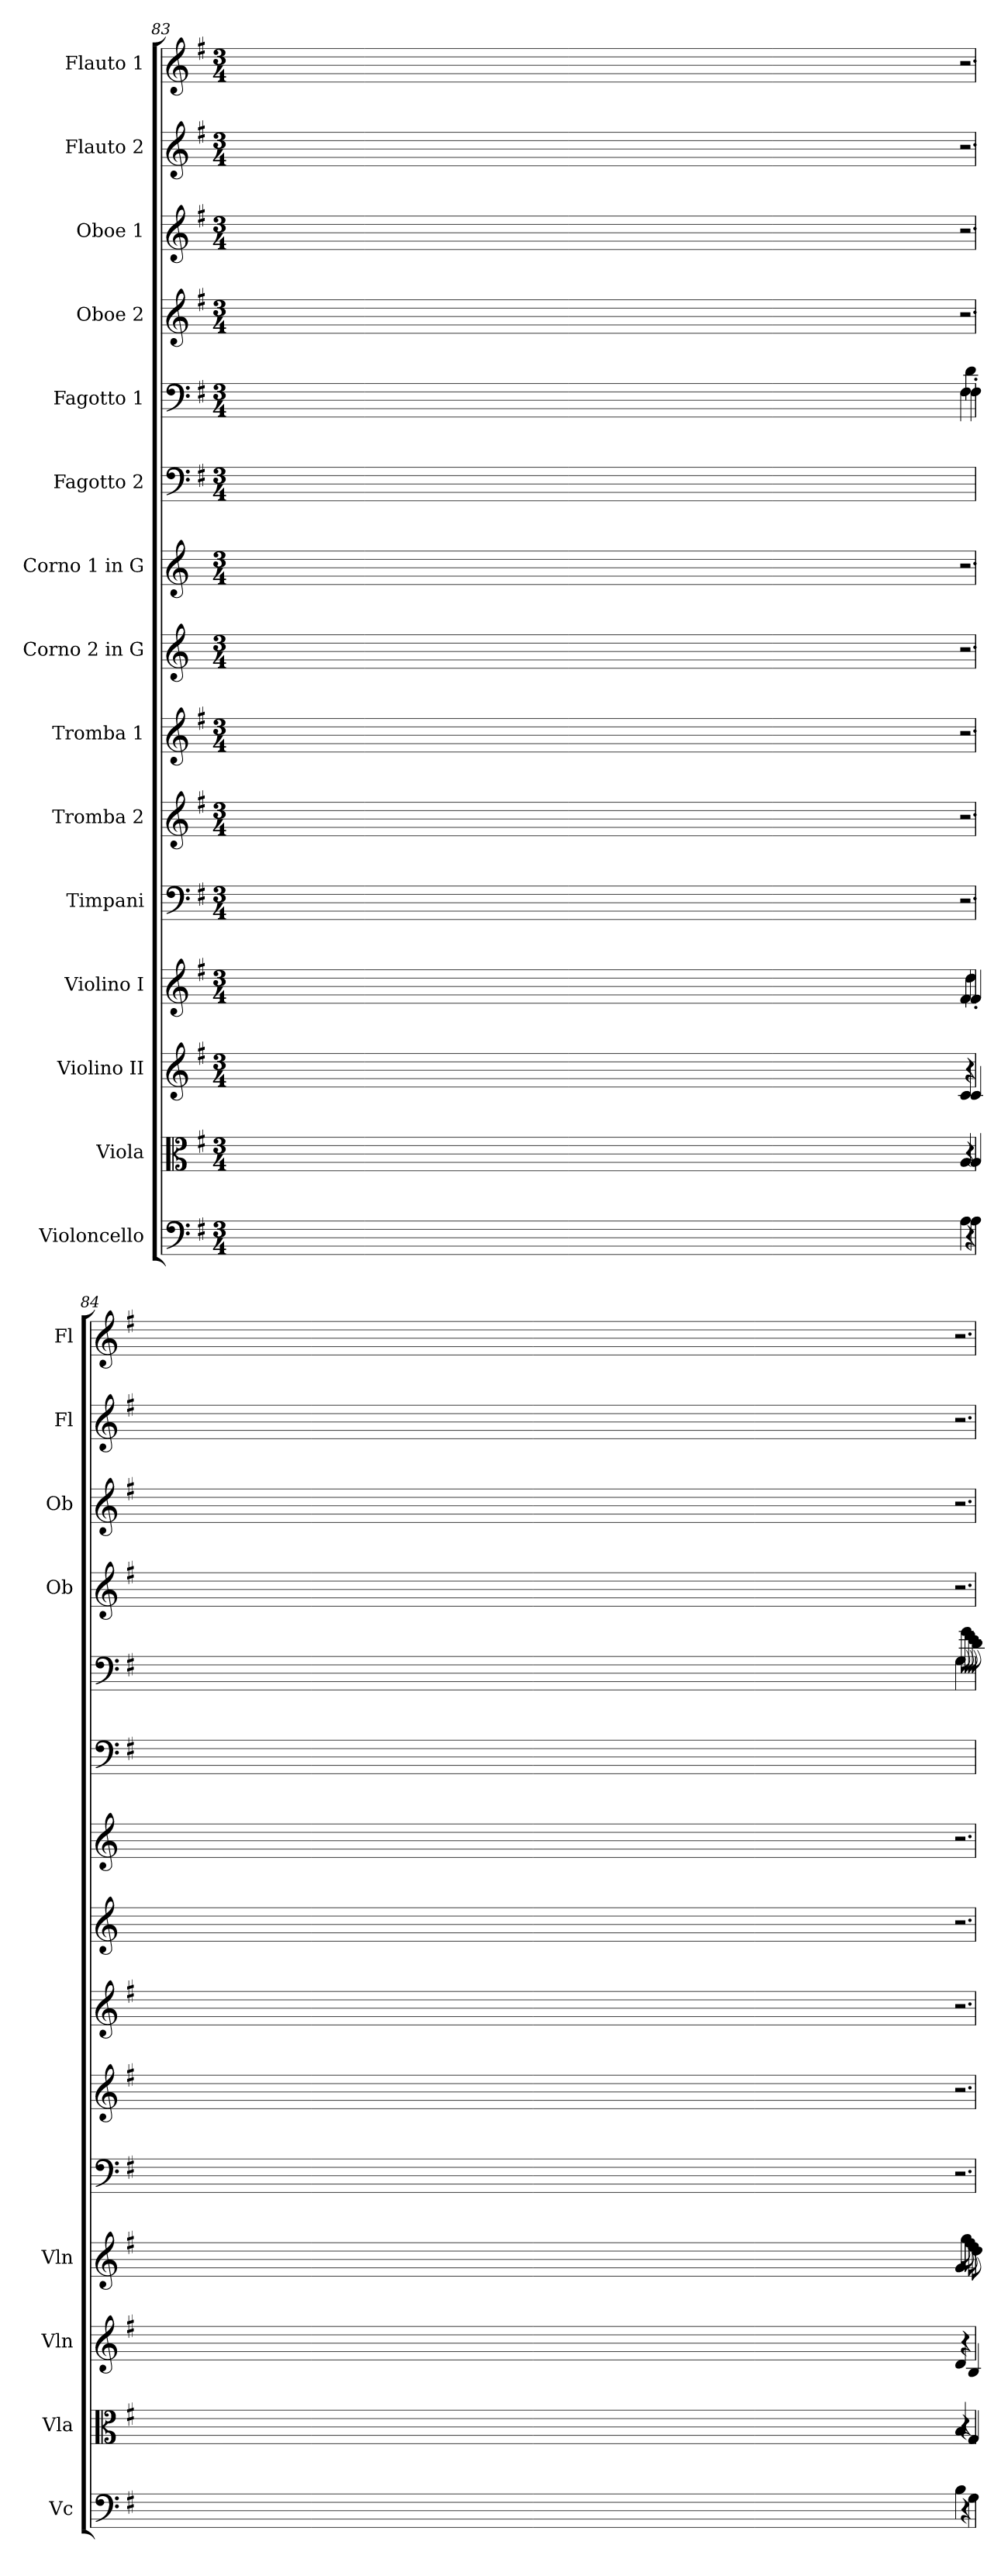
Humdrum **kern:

**kern	**kern	**kern	**kern	**kern	**kern	**kern	**kern	**kern	**kern	**kern	**kern	**kern	**kern	**kern
*part15	*part14	*part13	*part12	*part11	*part10	*part9	*part8	*part7	*part6	*part5	*part4	*part3	*part2	*part1
*staff15	*staff14	*staff13	*staff12	*staff11	*staff10	*staff9	*staff8	*staff7	*staff6	*staff5	*staff4	*staff3	*staff2	*staff1
*I"Violoncello	*I"Viola	*I"Violino II	*I"Violino I	*I"Timpani	*I"Tromba 2	*I"Tromba 1	*I"Corno 2 in G	*I"Corno 1 in G	*I"Fagotto 2	*I"Fagotto 1	*I"Oboe 2	*I"Oboe 1	*I"Flauto 2	*I"Flauto 1
*I'Vc	*I'Vla	*I'Vln	*I'Vln	*	*	*	*	*	*	*	*I'Ob	*I'Ob	*I'Fl	*I'Fl
*clefF4	*clefC3	*clefG2	*clefG2	*clefF4	*clefG2	*clefG2	*clefG2	*clefG2	*clefF4	*clefF4	*clefG2	*clefG2	*clefG2	*clefG2
*	*	*	*	*	*ITrd1c2	*ITrd1c2	*ITrd-4c-7	*ITrd-4c-7	*	*	*	*	*	*
*k[f#]	*k[f#]	*k[f#]	*k[f#]	*k[f#]	*k[b-]	*k[b-]	*k[f#]	*k[f#]	*k[f#]	*k[f#]	*k[f#]	*k[f#]	*k[f#]	*k[f#]
*G:	*G:	*G:	*G:	*G:	*F:	*F:	*G:	*G:	*G:	*G:	*G:	*G:	*G:	*G:
*M3/4	*M3/4	*M3/4	*M3/4	*M3/4	*M3/4	*M3/4	*M3/4	*M3/4	*M3/4	*M3/4	*M3/4	*M3/4	*M3/4	*M3/4
=83	=83	=83	=83	=83	=83	=83	=83	=83	=83	=83	=83	=83	=83	=83
1ryy	1ryy	1ryy	1ryy	1ryy	1ryy	1ryy	1ryy	1ryy	1ryy	1ryy	1ryy	1ryy	1ryy	1ryy
1ryy	1ryy	1ryy	1ryy	1ryy	1ryy	1ryy	1ryy	1ryy	1ryy	1ryy	1ryy	1ryy	1ryy	1ryy
1ryy	1ryy	1ryy	1ryy	1ryy	1ryy	1ryy	1ryy	1ryy	1ryy	1ryy	1ryy	1ryy	1ryy	1ryy
1ryy	1ryy	1ryy	1ryy	1ryy	1ryy	1ryy	1ryy	1ryy	1ryy	1ryy	1ryy	1ryy	1ryy	1ryy
1ryy	1ryy	1ryy	1ryy	1ryy	1ryy	1ryy	1ryy	1ryy	1ryy	1ryy	1ryy	1ryy	1ryy	1ryy
1ryy	1ryy	1ryy	1ryy	1ryy	1ryy	1ryy	1ryy	1ryy	1ryy	1ryy	1ryy	1ryy	1ryy	1ryy
1ryy	1ryy	1ryy	1ryy	1ryy	1ryy	1ryy	1ryy	1ryy	1ryy	1ryy	1ryy	1ryy	1ryy	1ryy
1ryy	1ryy	1ryy	1ryy	1ryy	1ryy	1ryy	1ryy	1ryy	1ryy	1ryy	1ryy	1ryy	1ryy	1ryy
1ryy	1ryy	1ryy	1ryy	1ryy	1ryy	1ryy	1ryy	1ryy	1ryy	1ryy	1ryy	1ryy	1ryy	1ryy
1ryy	1ryy	1ryy	1ryy	1ryy	1ryy	1ryy	1ryy	1ryy	1ryy	1ryy	1ryy	1ryy	1ryy	1ryy
1ryy	1ryy	1ryy	1ryy	1ryy	1ryy	1ryy	1ryy	1ryy	1ryy	1ryy	1ryy	1ryy	1ryy	1ryy
1ryy	1ryy	1ryy	1ryy	1ryy	1ryy	1ryy	1ryy	1ryy	1ryy	1ryy	1ryy	1ryy	1ryy	1ryy
1ryy	1ryy	1ryy	1ryy	1ryy	1ryy	1ryy	1ryy	1ryy	1ryy	1ryy	1ryy	1ryy	1ryy	1ryy
1ryy	1ryy	1ryy	1ryy	1ryy	1ryy	1ryy	1ryy	1ryy	1ryy	1ryy	1ryy	1ryy	1ryy	1ryy
1ryy	1ryy	1ryy	1ryy	1ryy	1ryy	1ryy	1ryy	1ryy	1ryy	1ryy	1ryy	1ryy	1ryy	1ryy
1ryy	1ryy	1ryy	1ryy	1ryy	1ryy	1ryy	1ryy	1ryy	1ryy	1ryy	1ryy	1ryy	1ryy	1ryy
1ryy	1ryy	1ryy	1ryy	1ryy	1ryy	1ryy	1ryy	1ryy	1ryy	1ryy	1ryy	1ryy	1ryy	1ryy
1ryy	1ryy	1ryy	1ryy	1ryy	1ryy	1ryy	1ryy	1ryy	1ryy	1ryy	1ryy	1ryy	1ryy	1ryy
1ryy	1ryy	1ryy	1ryy	1ryy	1ryy	1ryy	1ryy	1ryy	1ryy	1ryy	1ryy	1ryy	1ryy	1ryy
1ryy	1ryy	1ryy	1ryy	1ryy	1ryy	1ryy	1ryy	1ryy	1ryy	1ryy	1ryy	1ryy	1ryy	1ryy
1ryy	1ryy	1ryy	1ryy	1ryy	1ryy	1ryy	1ryy	1ryy	1ryy	1ryy	1ryy	1ryy	1ryy	1ryy
1ryy	1ryy	1ryy	1ryy	1ryy	1ryy	1ryy	1ryy	1ryy	1ryy	1ryy	1ryy	1ryy	1ryy	1ryy
1ryy	1ryy	1ryy	1ryy	1ryy	1ryy	1ryy	1ryy	1ryy	1ryy	1ryy	1ryy	1ryy	1ryy	1ryy
1ryy	1ryy	1ryy	1ryy	1ryy	1ryy	1ryy	1ryy	1ryy	1ryy	1ryy	1ryy	1ryy	1ryy	1ryy
1ryy	1ryy	1ryy	1ryy	1ryy	1ryy	1ryy	1ryy	1ryy	1ryy	1ryy	1ryy	1ryy	1ryy	1ryy
1ryy	1ryy	1ryy	1ryy	1ryy	1ryy	1ryy	1ryy	1ryy	1ryy	1ryy	1ryy	1ryy	1ryy	1ryy
1ryy	1ryy	1ryy	1ryy	1ryy	1ryy	1ryy	1ryy	1ryy	1ryy	1ryy	1ryy	1ryy	1ryy	1ryy
1ryy	1ryy	1ryy	1ryy	1ryy	1ryy	1ryy	1ryy	1ryy	1ryy	1ryy	1ryy	1ryy	1ryy	1ryy
1ryy	1ryy	1ryy	1ryy	1ryy	1ryy	1ryy	1ryy	1ryy	1ryy	1ryy	1ryy	1ryy	1ryy	1ryy
1ryy	1ryy	1ryy	1ryy	1ryy	1ryy	1ryy	1ryy	1ryy	1ryy	1ryy	1ryy	1ryy	1ryy	1ryy
1ryy	1ryy	1ryy	1ryy	1ryy	1ryy	1ryy	1ryy	1ryy	1ryy	1ryy	1ryy	1ryy	1ryy	1ryy
1ryy	1ryy	1ryy	1ryy	1ryy	1ryy	1ryy	1ryy	1ryy	1ryy	1ryy	1ryy	1ryy	1ryy	1ryy
1ryy	1ryy	1ryy	1ryy	1ryy	1ryy	1ryy	1ryy	1ryy	1ryy	1ryy	1ryy	1ryy	1ryy	1ryy
1ryy	1ryy	1ryy	1ryy	1ryy	1ryy	1ryy	1ryy	1ryy	1ryy	1ryy	1ryy	1ryy	1ryy	1ryy
1ryy	1ryy	1ryy	1ryy	1ryy	1ryy	1ryy	1ryy	1ryy	1ryy	1ryy	1ryy	1ryy	1ryy	1ryy
1ryy	1ryy	1ryy	1ryy	1ryy	1ryy	1ryy	1ryy	1ryy	1ryy	1ryy	1ryy	1ryy	1ryy	1ryy
1ryy	1ryy	1ryy	1ryy	1ryy	1ryy	1ryy	1ryy	1ryy	1ryy	1ryy	1ryy	1ryy	1ryy	1ryy
1ryy	1ryy	1ryy	1ryy	1ryy	1ryy	1ryy	1ryy	1ryy	1ryy	1ryy	1ryy	1ryy	1ryy	1ryy
1ryy	1ryy	1ryy	1ryy	1ryy	1ryy	1ryy	1ryy	1ryy	1ryy	1ryy	1ryy	1ryy	1ryy	1ryy
1ryy	1ryy	1ryy	1ryy	1ryy	1ryy	1ryy	1ryy	1ryy	1ryy	1ryy	1ryy	1ryy	1ryy	1ryy
1ryy	1ryy	1ryy	1ryy	1ryy	1ryy	1ryy	1ryy	1ryy	1ryy	1ryy	1ryy	1ryy	1ryy	1ryy
1ryy	1ryy	1ryy	1ryy	1ryy	1ryy	1ryy	1ryy	1ryy	1ryy	1ryy	1ryy	1ryy	1ryy	1ryy
1ryy	1ryy	1ryy	1ryy	1ryy	1ryy	1ryy	1ryy	1ryy	1ryy	1ryy	1ryy	1ryy	1ryy	1ryy
1ryy	1ryy	1ryy	1ryy	1ryy	1ryy	1ryy	1ryy	1ryy	1ryy	1ryy	1ryy	1ryy	1ryy	1ryy
1ryy	1ryy	1ryy	1ryy	1ryy	1ryy	1ryy	1ryy	1ryy	1ryy	1ryy	1ryy	1ryy	1ryy	1ryy
1ryy	1ryy	1ryy	1ryy	1ryy	1ryy	1ryy	1ryy	1ryy	1ryy	1ryy	1ryy	1ryy	1ryy	1ryy
1ryy	1ryy	1ryy	1ryy	1ryy	1ryy	1ryy	1ryy	1ryy	1ryy	1ryy	1ryy	1ryy	1ryy	1ryy
1ryy	1ryy	1ryy	1ryy	1ryy	1ryy	1ryy	1ryy	1ryy	1ryy	1ryy	1ryy	1ryy	1ryy	1ryy
1ryy	1ryy	1ryy	1ryy	1ryy	1ryy	1ryy	1ryy	1ryy	1ryy	1ryy	1ryy	1ryy	1ryy	1ryy
1ryy	1ryy	1ryy	1ryy	1ryy	1ryy	1ryy	1ryy	1ryy	1ryy	1ryy	1ryy	1ryy	1ryy	1ryy
1ryy	1ryy	1ryy	1ryy	1ryy	1ryy	1ryy	1ryy	1ryy	1ryy	1ryy	1ryy	1ryy	1ryy	1ryy
1ryy	1ryy	1ryy	1ryy	1ryy	1ryy	1ryy	1ryy	1ryy	1ryy	1ryy	1ryy	1ryy	1ryy	1ryy
1ryy	1ryy	1ryy	1ryy	1ryy	1ryy	1ryy	1ryy	1ryy	1ryy	1ryy	1ryy	1ryy	1ryy	1ryy
1ryy	1ryy	1ryy	1ryy	1ryy	1ryy	1ryy	1ryy	1ryy	1ryy	1ryy	1ryy	1ryy	1ryy	1ryy
1ryy	1ryy	1ryy	1ryy	1ryy	1ryy	1ryy	1ryy	1ryy	1ryy	1ryy	1ryy	1ryy	1ryy	1ryy
1ryy	1ryy	1ryy	1ryy	1ryy	1ryy	1ryy	1ryy	1ryy	1ryy	1ryy	1ryy	1ryy	1ryy	1ryy
1ryy	1ryy	1ryy	1ryy	1ryy	1ryy	1ryy	1ryy	1ryy	1ryy	1ryy	1ryy	1ryy	1ryy	1ryy
1ryy	1ryy	1ryy	1ryy	1ryy	1ryy	1ryy	1ryy	1ryy	1ryy	1ryy	1ryy	1ryy	1ryy	1ryy
1ryy	1ryy	1ryy	1ryy	1ryy	1ryy	1ryy	1ryy	1ryy	1ryy	1ryy	1ryy	1ryy	1ryy	1ryy
1ryy	1ryy	1ryy	1ryy	1ryy	1ryy	1ryy	1ryy	1ryy	1ryy	1ryy	1ryy	1ryy	1ryy	1ryy
1ryy	1ryy	1ryy	1ryy	1ryy	1ryy	1ryy	1ryy	1ryy	1ryy	1ryy	1ryy	1ryy	1ryy	1ryy
1ryy	1ryy	1ryy	1ryy	1ryy	1ryy	1ryy	1ryy	1ryy	1ryy	1ryy	1ryy	1ryy	1ryy	1ryy
4A	4A	4c	4f#	2.r	2.r	2.r	2.r	2.r	2.ryy	4F#	2.r	2.r	2.r	2.r
4r	4r	4r	4dd	.	.	.	.	.	.	4d	.	.	.	.
4A	4A	4c	4f#'	.	.	.	.	.	.	4F#'	.	.	.	.
=84	=84	=84	=84	=84	=84	=84	=84	=84	=84	=84	=84	=84	=84	=84
1ryy	1ryy	1ryy	1ryy	1ryy	1ryy	1ryy	1ryy	1ryy	1ryy	1ryy	1ryy	1ryy	1ryy	1ryy
1ryy	1ryy	1ryy	1ryy	1ryy	1ryy	1ryy	1ryy	1ryy	1ryy	1ryy	1ryy	1ryy	1ryy	1ryy
1ryy	1ryy	1ryy	1ryy	1ryy	1ryy	1ryy	1ryy	1ryy	1ryy	1ryy	1ryy	1ryy	1ryy	1ryy
1ryy	1ryy	1ryy	1ryy	1ryy	1ryy	1ryy	1ryy	1ryy	1ryy	1ryy	1ryy	1ryy	1ryy	1ryy
1ryy	1ryy	1ryy	1ryy	1ryy	1ryy	1ryy	1ryy	1ryy	1ryy	1ryy	1ryy	1ryy	1ryy	1ryy
1ryy	1ryy	1ryy	1ryy	1ryy	1ryy	1ryy	1ryy	1ryy	1ryy	1ryy	1ryy	1ryy	1ryy	1ryy
1ryy	1ryy	1ryy	1ryy	1ryy	1ryy	1ryy	1ryy	1ryy	1ryy	1ryy	1ryy	1ryy	1ryy	1ryy
1ryy	1ryy	1ryy	1ryy	1ryy	1ryy	1ryy	1ryy	1ryy	1ryy	1ryy	1ryy	1ryy	1ryy	1ryy
1ryy	1ryy	1ryy	1ryy	1ryy	1ryy	1ryy	1ryy	1ryy	1ryy	1ryy	1ryy	1ryy	1ryy	1ryy
1ryy	1ryy	1ryy	1ryy	1ryy	1ryy	1ryy	1ryy	1ryy	1ryy	1ryy	1ryy	1ryy	1ryy	1ryy
1ryy	1ryy	1ryy	1ryy	1ryy	1ryy	1ryy	1ryy	1ryy	1ryy	1ryy	1ryy	1ryy	1ryy	1ryy
1ryy	1ryy	1ryy	1ryy	1ryy	1ryy	1ryy	1ryy	1ryy	1ryy	1ryy	1ryy	1ryy	1ryy	1ryy
1ryy	1ryy	1ryy	1ryy	1ryy	1ryy	1ryy	1ryy	1ryy	1ryy	1ryy	1ryy	1ryy	1ryy	1ryy
1ryy	1ryy	1ryy	1ryy	1ryy	1ryy	1ryy	1ryy	1ryy	1ryy	1ryy	1ryy	1ryy	1ryy	1ryy
1ryy	1ryy	1ryy	1ryy	1ryy	1ryy	1ryy	1ryy	1ryy	1ryy	1ryy	1ryy	1ryy	1ryy	1ryy
1ryy	1ryy	1ryy	1ryy	1ryy	1ryy	1ryy	1ryy	1ryy	1ryy	1ryy	1ryy	1ryy	1ryy	1ryy
1ryy	1ryy	1ryy	1ryy	1ryy	1ryy	1ryy	1ryy	1ryy	1ryy	1ryy	1ryy	1ryy	1ryy	1ryy
1ryy	1ryy	1ryy	1ryy	1ryy	1ryy	1ryy	1ryy	1ryy	1ryy	1ryy	1ryy	1ryy	1ryy	1ryy
1ryy	1ryy	1ryy	1ryy	1ryy	1ryy	1ryy	1ryy	1ryy	1ryy	1ryy	1ryy	1ryy	1ryy	1ryy
1ryy	1ryy	1ryy	1ryy	1ryy	1ryy	1ryy	1ryy	1ryy	1ryy	1ryy	1ryy	1ryy	1ryy	1ryy
1ryy	1ryy	1ryy	1ryy	1ryy	1ryy	1ryy	1ryy	1ryy	1ryy	1ryy	1ryy	1ryy	1ryy	1ryy
1ryy	1ryy	1ryy	1ryy	1ryy	1ryy	1ryy	1ryy	1ryy	1ryy	1ryy	1ryy	1ryy	1ryy	1ryy
1ryy	1ryy	1ryy	1ryy	1ryy	1ryy	1ryy	1ryy	1ryy	1ryy	1ryy	1ryy	1ryy	1ryy	1ryy
1ryy	1ryy	1ryy	1ryy	1ryy	1ryy	1ryy	1ryy	1ryy	1ryy	1ryy	1ryy	1ryy	1ryy	1ryy
1ryy	1ryy	1ryy	1ryy	1ryy	1ryy	1ryy	1ryy	1ryy	1ryy	1ryy	1ryy	1ryy	1ryy	1ryy
1ryy	1ryy	1ryy	1ryy	1ryy	1ryy	1ryy	1ryy	1ryy	1ryy	1ryy	1ryy	1ryy	1ryy	1ryy
1ryy	1ryy	1ryy	1ryy	1ryy	1ryy	1ryy	1ryy	1ryy	1ryy	1ryy	1ryy	1ryy	1ryy	1ryy
1ryy	1ryy	1ryy	1ryy	1ryy	1ryy	1ryy	1ryy	1ryy	1ryy	1ryy	1ryy	1ryy	1ryy	1ryy
1ryy	1ryy	1ryy	1ryy	1ryy	1ryy	1ryy	1ryy	1ryy	1ryy	1ryy	1ryy	1ryy	1ryy	1ryy
1ryy	1ryy	1ryy	1ryy	1ryy	1ryy	1ryy	1ryy	1ryy	1ryy	1ryy	1ryy	1ryy	1ryy	1ryy
1ryy	1ryy	1ryy	1ryy	1ryy	1ryy	1ryy	1ryy	1ryy	1ryy	1ryy	1ryy	1ryy	1ryy	1ryy
1ryy	1ryy	1ryy	1ryy	1ryy	1ryy	1ryy	1ryy	1ryy	1ryy	1ryy	1ryy	1ryy	1ryy	1ryy
1ryy	1ryy	1ryy	1ryy	1ryy	1ryy	1ryy	1ryy	1ryy	1ryy	1ryy	1ryy	1ryy	1ryy	1ryy
1ryy	1ryy	1ryy	1ryy	1ryy	1ryy	1ryy	1ryy	1ryy	1ryy	1ryy	1ryy	1ryy	1ryy	1ryy
1ryy	1ryy	1ryy	1ryy	1ryy	1ryy	1ryy	1ryy	1ryy	1ryy	1ryy	1ryy	1ryy	1ryy	1ryy
1ryy	1ryy	1ryy	1ryy	1ryy	1ryy	1ryy	1ryy	1ryy	1ryy	1ryy	1ryy	1ryy	1ryy	1ryy
1ryy	1ryy	1ryy	1ryy	1ryy	1ryy	1ryy	1ryy	1ryy	1ryy	1ryy	1ryy	1ryy	1ryy	1ryy
1ryy	1ryy	1ryy	1ryy	1ryy	1ryy	1ryy	1ryy	1ryy	1ryy	1ryy	1ryy	1ryy	1ryy	1ryy
1ryy	1ryy	1ryy	1ryy	1ryy	1ryy	1ryy	1ryy	1ryy	1ryy	1ryy	1ryy	1ryy	1ryy	1ryy
1ryy	1ryy	1ryy	1ryy	1ryy	1ryy	1ryy	1ryy	1ryy	1ryy	1ryy	1ryy	1ryy	1ryy	1ryy
1ryy	1ryy	1ryy	1ryy	1ryy	1ryy	1ryy	1ryy	1ryy	1ryy	1ryy	1ryy	1ryy	1ryy	1ryy
1ryy	1ryy	1ryy	1ryy	1ryy	1ryy	1ryy	1ryy	1ryy	1ryy	1ryy	1ryy	1ryy	1ryy	1ryy
1ryy	1ryy	1ryy	1ryy	1ryy	1ryy	1ryy	1ryy	1ryy	1ryy	1ryy	1ryy	1ryy	1ryy	1ryy
1ryy	1ryy	1ryy	1ryy	1ryy	1ryy	1ryy	1ryy	1ryy	1ryy	1ryy	1ryy	1ryy	1ryy	1ryy
1ryy	1ryy	1ryy	1ryy	1ryy	1ryy	1ryy	1ryy	1ryy	1ryy	1ryy	1ryy	1ryy	1ryy	1ryy
1ryy	1ryy	1ryy	1ryy	1ryy	1ryy	1ryy	1ryy	1ryy	1ryy	1ryy	1ryy	1ryy	1ryy	1ryy
1ryy	1ryy	1ryy	1ryy	1ryy	1ryy	1ryy	1ryy	1ryy	1ryy	1ryy	1ryy	1ryy	1ryy	1ryy
1ryy	1ryy	1ryy	1ryy	1ryy	1ryy	1ryy	1ryy	1ryy	1ryy	1ryy	1ryy	1ryy	1ryy	1ryy
1ryy	1ryy	1ryy	1ryy	1ryy	1ryy	1ryy	1ryy	1ryy	1ryy	1ryy	1ryy	1ryy	1ryy	1ryy
1ryy	1ryy	1ryy	1ryy	1ryy	1ryy	1ryy	1ryy	1ryy	1ryy	1ryy	1ryy	1ryy	1ryy	1ryy
1ryy	1ryy	1ryy	1ryy	1ryy	1ryy	1ryy	1ryy	1ryy	1ryy	1ryy	1ryy	1ryy	1ryy	1ryy
1ryy	1ryy	1ryy	1ryy	1ryy	1ryy	1ryy	1ryy	1ryy	1ryy	1ryy	1ryy	1ryy	1ryy	1ryy
1ryy	1ryy	1ryy	1ryy	1ryy	1ryy	1ryy	1ryy	1ryy	1ryy	1ryy	1ryy	1ryy	1ryy	1ryy
1ryy	1ryy	1ryy	1ryy	1ryy	1ryy	1ryy	1ryy	1ryy	1ryy	1ryy	1ryy	1ryy	1ryy	1ryy
1ryy	1ryy	1ryy	1ryy	1ryy	1ryy	1ryy	1ryy	1ryy	1ryy	1ryy	1ryy	1ryy	1ryy	1ryy
1ryy	1ryy	1ryy	1ryy	1ryy	1ryy	1ryy	1ryy	1ryy	1ryy	1ryy	1ryy	1ryy	1ryy	1ryy
1ryy	1ryy	1ryy	1ryy	1ryy	1ryy	1ryy	1ryy	1ryy	1ryy	1ryy	1ryy	1ryy	1ryy	1ryy
1ryy	1ryy	1ryy	1ryy	1ryy	1ryy	1ryy	1ryy	1ryy	1ryy	1ryy	1ryy	1ryy	1ryy	1ryy
1ryy	1ryy	1ryy	1ryy	1ryy	1ryy	1ryy	1ryy	1ryy	1ryy	1ryy	1ryy	1ryy	1ryy	1ryy
1ryy	1ryy	1ryy	1ryy	1ryy	1ryy	1ryy	1ryy	1ryy	1ryy	1ryy	1ryy	1ryy	1ryy	1ryy
1ryy	1ryy	1ryy	1ryy	1ryy	1ryy	1ryy	1ryy	1ryy	1ryy	1ryy	1ryy	1ryy	1ryy	1ryy
1ryy	1ryy	1ryy	1ryy	1ryy	1ryy	1ryy	1ryy	1ryy	1ryy	1ryy	1ryy	1ryy	1ryy	1ryy
2.ryy	2.ryy	2.ryy	2.ryy	2.ryy	2.ryy	2.ryy	2.ryy	2.ryy	2.ryy	2.ryy	2.ryy	2.ryy	2.ryy	2.ryy
4B	4B	4d	4g	2.r	2.r	2.r	2.r	2.r	2.ryy	4G	2.r	2.r	2.r	2.r
4r	4r	4r	8gg	.	.	.	.	.	.	8g	.	.	.	.
.	.	.	8ff#	.	.	.	.	.	.	8f#	.	.	.	.
4G	4G	4B	8ee	.	.	.	.	.	.	8e	.	.	.	.
.	.	.	8dd	.	.	.	.	.	.	8d	.	.	.	.
=	=	=	=	=	=	=	=	=	=	=	=	=	=	=
*-	*-	*-	*-	*-	*-	*-	*-	*-	*-	*-	*-	*-	*-	*-
